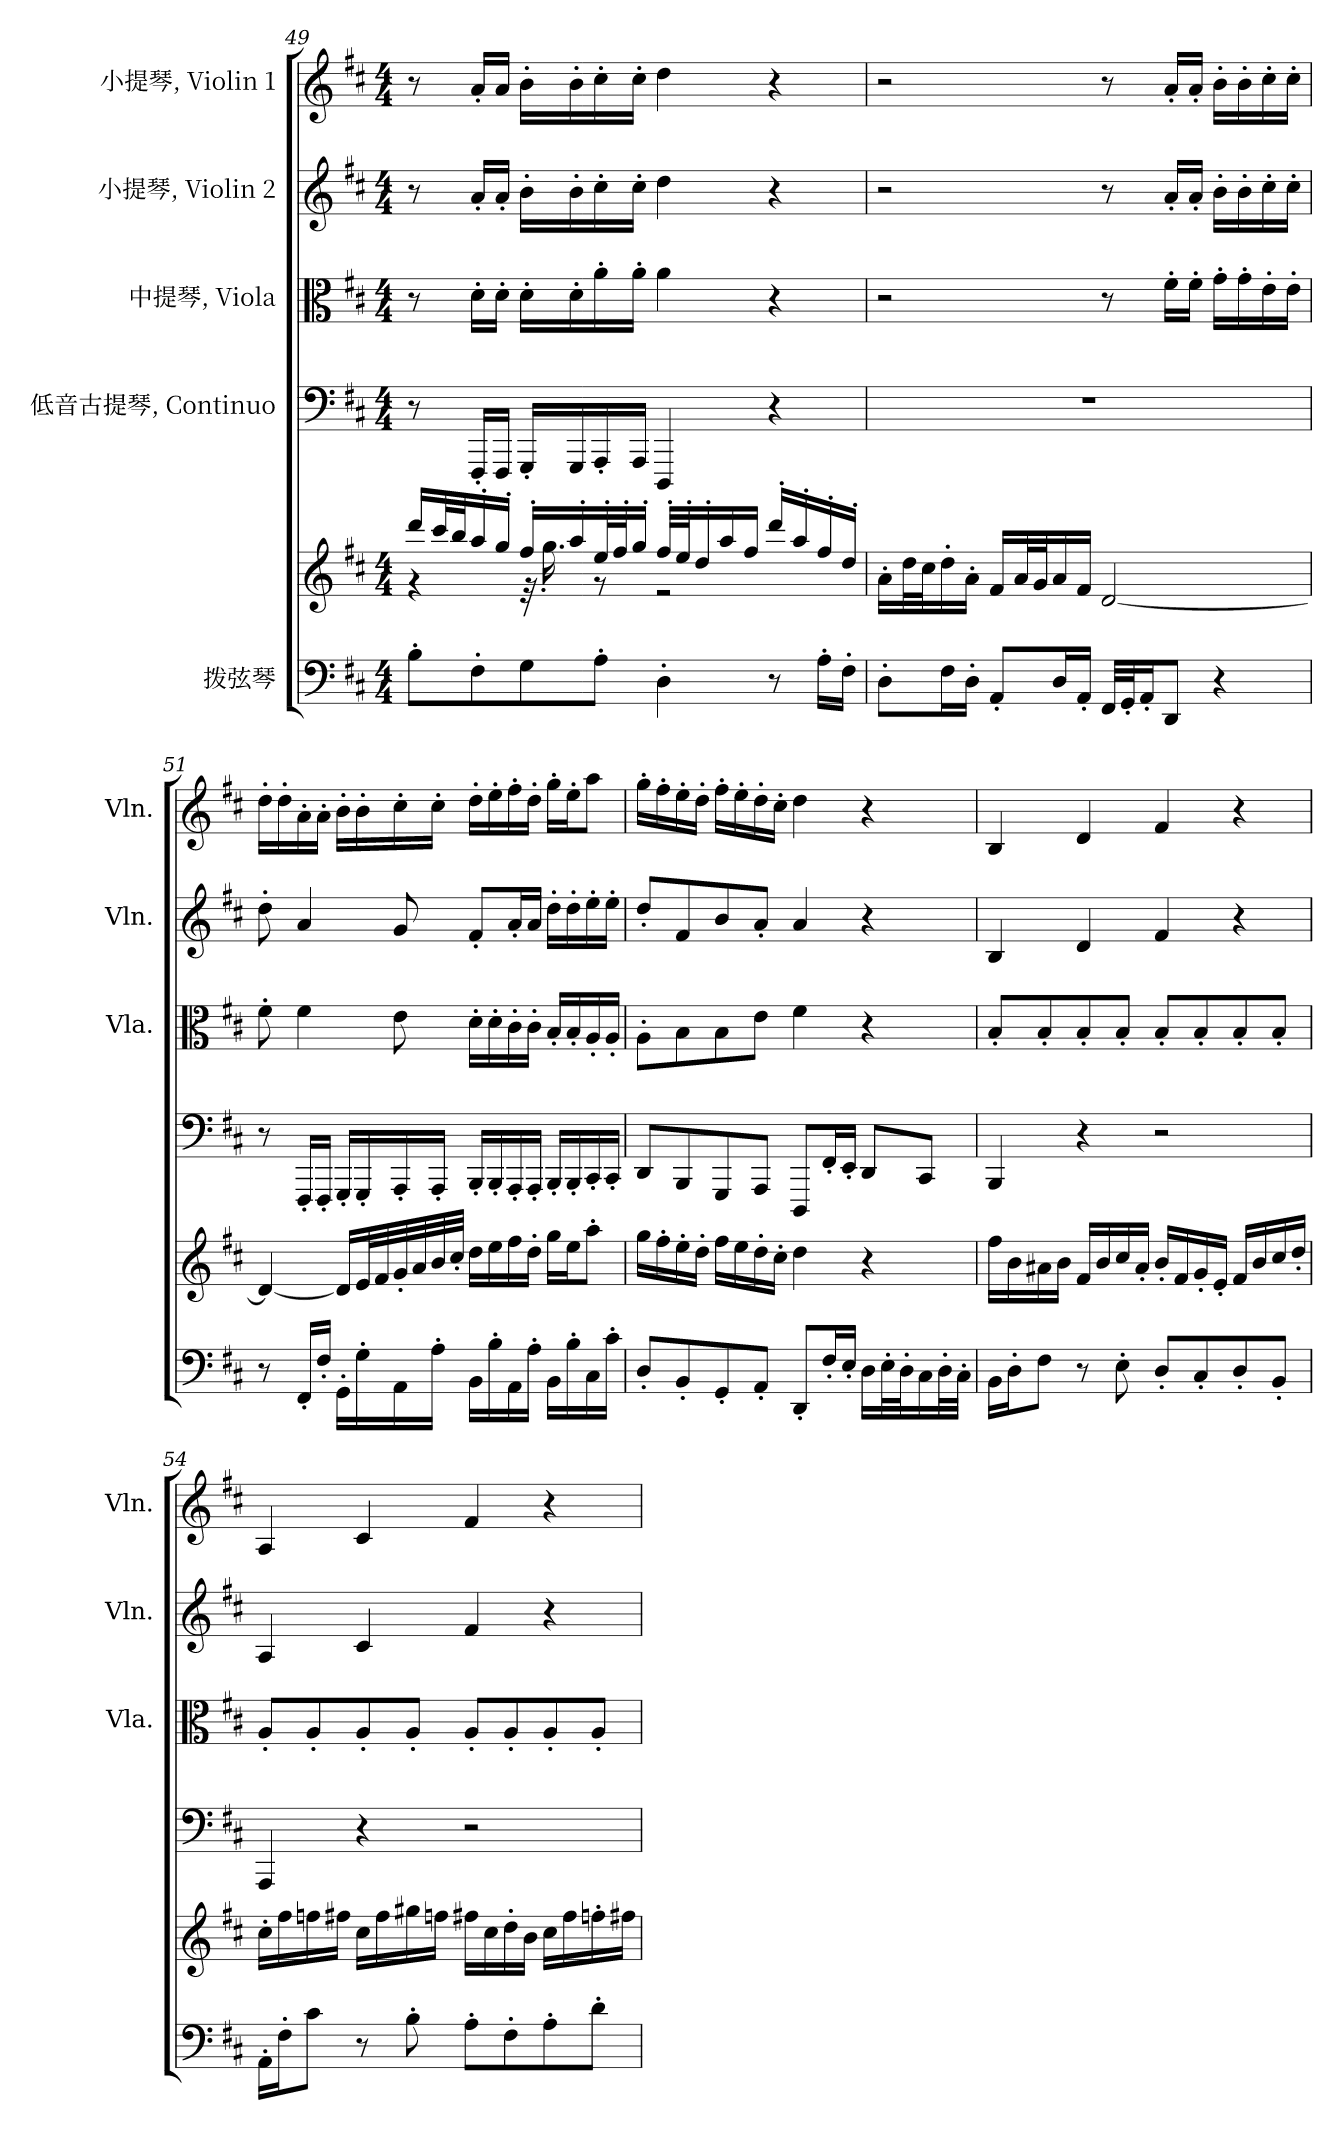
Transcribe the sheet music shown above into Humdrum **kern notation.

**kern	**kern	**kern	**kern	**kern	**kern
*part5	*part5	*part4	*part3	*part2	*part1
*staff6	*staff5	*staff4	*staff3	*staff2	*staff1
*I"拨弦琴	*	*I"低音古提琴, Continuo	*I"中提琴, Viola	*I"小提琴, Violin 2	*I"小提琴, Violin 1
*	*	*	*I'Vla.	*I'Vln.	*I'Vln.
!!LO:PB:g=z
*clefF4	*clefG2	*clefF4	*clefC3	*clefG2	*clefG2
*k[f#c#]	*k[f#c#]	*k[f#c#]	*k[f#c#]	*k[f#c#]	*k[f#c#]
*M4/4	*M4/4	*M4/4	*M4/4	*M4/4	*M4/4
=49	=49	=49	=49	=49	=49
*	*^	*	*	*	*
8B'\L	16ddd/LL	4r	8r	8r	8r	8r
.	32ccc#/L	.	.	.	.	.
.	32bb/J	.	.	.	.	.
8F#'\	16aa'/	.	16FFF#'/LL	16d'\LL	16a'/LL	16a'/LL
.	16gg'/JJ	.	16FFF#/JJ	16d'\JJ	16a'/JJ	16a/JJ
8G\	16ff#'/LL	32r	16GGG'/LL	16d'\LL	16b'\LL	16b'\LL
.	.	16.gg'\	.	.	.	.
.	16aa'/	.	16GGG/	16d'\	16b'\	16b'\
8A'\J	32ee'/L	8r	16AAA'/	16a'\	16cc#'\	16cc#'\
.	32ff#'/J	.	.	.	.	.
.	16gg'/JJ	.	16AAA/JJ	16a'\JJ	16cc#'\JJ	16cc#'\JJ
4D'\	32ff#'/LLL	2r	4DDD/	4a\	4dd\	4dd\
.	32ee'/J	.	.	.	.	.
.	16dd'/	.	.	.	.	.
.	16aa/	.	.	.	.	.
.	16ff#/JJ	.	.	.	.	.
8r	16ddd'/LL	.	4r	4r	4r	4r
.	16aa'/	.	.	.	.	.
16A'\LL	16ff#'/	.	.	.	.	.
16F#'\JJ	16dd'/JJ	.	.	.	.	.
*	*v	*v	*	*	*	*
!!LO:LB:g=z
=50	=50	=50	=50	=50	=50
8D'\L	16a'\LL	1r	2r	2r	2r
.	32dd\L	.	.	.	.
.	32cc#\J	.	.	.	.
16F#\L	16dd'\	.	.	.	.
16D'\JJ	16a'\JJ	.	.	.	.
8AA'/L	16f#/LL	.	.	.	.
.	32a/L	.	.	.	.
.	32g/J	.	.	.	.
16D/L	16a/	.	.	.	.
16AA'/JJ	16f#/JJ	.	.	.	.
32FF#/LLL	[2d/	.	8r	8r	8r
32GG'/J	.	.	.	.	.
16AA'/J	.	.	.	.	.
8DD/J	.	.	16f#'\LL	16a'/LL	16a'/LL
.	.	.	16f#'\JJ	16a'/JJ	16a'/JJ
4r	.	.	16g'\LL	16b'\LL	16b'\LL
.	.	.	16g'\	16b'\	16b'\
.	.	.	16e'\	16cc#'\	16cc#'\
.	.	.	16e'\JJ	16cc#'\JJ	16cc#'\JJ
=51	=51	=51	=51	=51	=51
8r	4d/_	8r	8f#'\	8dd'\	16dd'\LL
.	.	.	.	.	16dd'\
16FF#'/LL	.	16FFF#'/LL	4f#\	4a/	16a'\
16F#'/JJ	.	16FFF#'/JJ	.	.	16a'\JJ
16GG'\LL	16d/LL]	16GGG'/LL	.	.	16b'\LL
16G'\	32e/L	16GGG'/	.	.	16b'\
.	32f#/	.	.	.	.
16AA\	32g'/	16AAA'/	8e\	8g/	16cc#'\
.	32a/	.	.	.	.
16A'\JJ	32b/	16AAA'/JJ	.	.	16cc#'\JJ
.	32cc#'/JJJ	.	.	.	.
16BB\LL	16dd\LL	16BBB'/LL	16d'\LL	8f#'/L	16dd'\LL
16B'\	16ee\	16BBB'/	16d'\	.	16ee'\
16AA\	16ff#\	16AAA'/	16c#'\	16a'/L	16ff#'\
16A'\JJ	16dd'\JJ	16AAA'/JJ	16c#'\JJ	16a/JJ	16dd'\JJ
16BB\LL	16gg\LL	16BBB'/LL	16B'/LL	16dd'\LL	16gg'\LL
16B'\	16ee\J	16BBB'/	16B'/	16dd'\	16ee'\J
16C#\	8aa'\J	16CC#'/	16A'/	16ee'\	8aa\J
16c#'\JJ	.	16CC#'/JJ	16A'/JJ	16ee'\JJ	.
!!LO:PB:g=z
=52	=52	=52	=52	=52	=52
8D'/L	16gg\LL	8DD/L	8A'\L	8dd'/L	16gg'\LL
.	16ff#'\	.	.	.	16ff#'\
8BB'/	16ee'\	8BBB/	8B\	8f#/	16ee'\
.	16dd'\JJ	.	.	.	16dd'\JJ
8GG'/	16ff#\LL	8GGG/	8B\	8b/	16ff#'\LL
.	16ee\	.	.	.	16ee'\
8AA'/J	16dd'\	8AAA/J	8e\J	8a'/J	16dd'\
.	16cc#'\JJ	.	.	.	16cc#'\JJ
8DD'/L	4dd\	8DDD/L	4f#\	4a/	4dd\
16F#'/L	.	16FF#'/L	.	.	.
16E'/JJ	.	16EE'/JJ	.	.	.
16D\LL	4r	8DD/L	4r	4r	4r
32E'\L	.	.	.	.	.
32D'\J	.	.	.	.	.
16C#\	.	8CC#/J	.	.	.
32D'\L	.	.	.	.	.
32C#'\JJJ	.	.	.	.	.
=53	=53	=53	=53	=53	=53
16BB\LL	16ff#\LL	4BBB/	8B'/L	4B/	4B/
16D'\J	16b\	.	.	.	.
8F#\J	16a#X\	.	8B'/	.	.
.	16b\JJ	.	.	.	.
8r	16f#/LL	4r	8B'/	4d/	4d/
.	16b/	.	.	.	.
8E'\	16cc#/	.	8B'/J	.	.
.	16a#'/JJ	.	.	.	.
8D'/L	16b'/LL	2r	8B'/L	4f#/	4f#/
.	16f#/	.	.	.	.
8C#'/	16g'/	.	8B'/	.	.
.	16e'/JJ	.	.	.	.
8D'/	16f#/LL	.	8B'/	4r	4r
.	16b/	.	.	.	.
8BB'/J	16cc#/	.	8B'/J	.	.
.	16dd'/JJ	.	.	.	.
!!LO:LB:g=z
=54	=54	=54	=54	=54	=54
16AA'\LL	16cc#'\LL	4AAA/	8A'/L	4A/	4A/
16F#'\J	16ff#\	.	.	.	.
8c#\J	16ffn\	.	8A'/	.	.
.	16ff#X\JJ	.	.	.	.
8r	16cc#\LL	4r	8A'/	4c#/	4c#/
.	16ff#\	.	.	.	.
8B'\	16gg#X\	.	8A'/J	.	.
.	16ffn\JJ	.	.	.	.
8A'\L	16ff#X\LL	2r	8A'/L	4f#/	4f#/
.	16cc#\	.	.	.	.
8F#'\	16dd'\	.	8A'/	.	.
.	16b\JJ	.	.	.	.
8A'\	16cc#\LL	.	8A'/	4r	4r
.	16ff#\	.	.	.	.
8d'\J	16ffn'\	.	8A'/J	.	.
.	16ff#X\JJ	.	.	.	.
=	=	=	=	=	=
*-	*-	*-	*-	*-	*-
